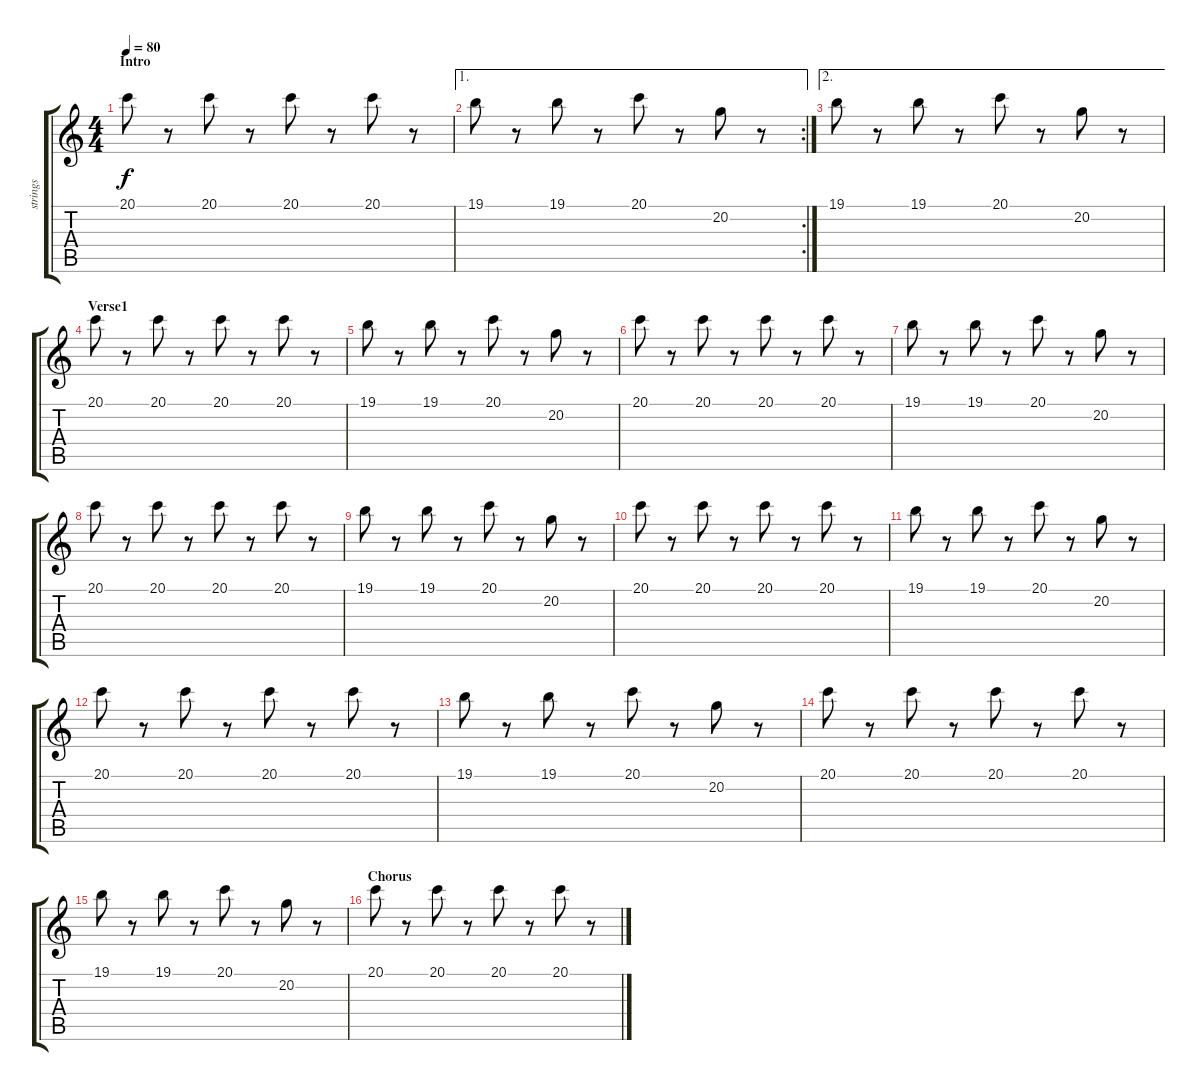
\track ("strings" "strings") {instrument tremolostrings}
\staff {score tabs}
\tuning (E4 B3 G3 D3 A2 E2) {hide}
\ts (4 4)
\section ("" "Intro")
\tempo 80
\clef g2
\ks c
20.1.8{dy f instrument tremolostrings} r.8 20.1.8 r.8 20.1.8 r.8 20.1.8 r.8 |
\ae 1
\rc 2
19.1.8 r.8 19.1.8 r.8 20.1.8 r.8 20.2.8 r.8 |
\ae 2
19.1.8 r.8 19.1.8 r.8 20.1.8 r.8 20.2.8 r.8 |
\section ("" "Verse1")
20.1.8 r.8 20.1.8 r.8 20.1.8 r.8 20.1.8 r.8 |
19.1.8 r.8 19.1.8 r.8 20.1.8 r.8 20.2.8 r.8 |
20.1.8 r.8 20.1.8 r.8 20.1.8 r.8 20.1.8 r.8 |
19.1.8 r.8 19.1.8 r.8 20.1.8 r.8 20.2.8 r.8 |
20.1.8 r.8 20.1.8 r.8 20.1.8 r.8 20.1.8 r.8 |
19.1.8 r.8 19.1.8 r.8 20.1.8 r.8 20.2.8 r.8 |
20.1.8 r.8 20.1.8 r.8 20.1.8 r.8 20.1.8 r.8 |
19.1.8 r.8 19.1.8 r.8 20.1.8 r.8 20.2.8 r.8 |
20.1.8 r.8 20.1.8 r.8 20.1.8 r.8 20.1.8 r.8 |
19.1.8 r.8 19.1.8 r.8 20.1.8 r.8 20.2.8 r.8 |
20.1.8 r.8 20.1.8 r.8 20.1.8 r.8 20.1.8 r.8 |
19.1.8 r.8 19.1.8 r.8 20.1.8 r.8 20.2.8 r.8 |
\section ("" "Chorus")
20.1.8 r.8 20.1.8 r.8 20.1.8 r.8 20.1.8 r.8
